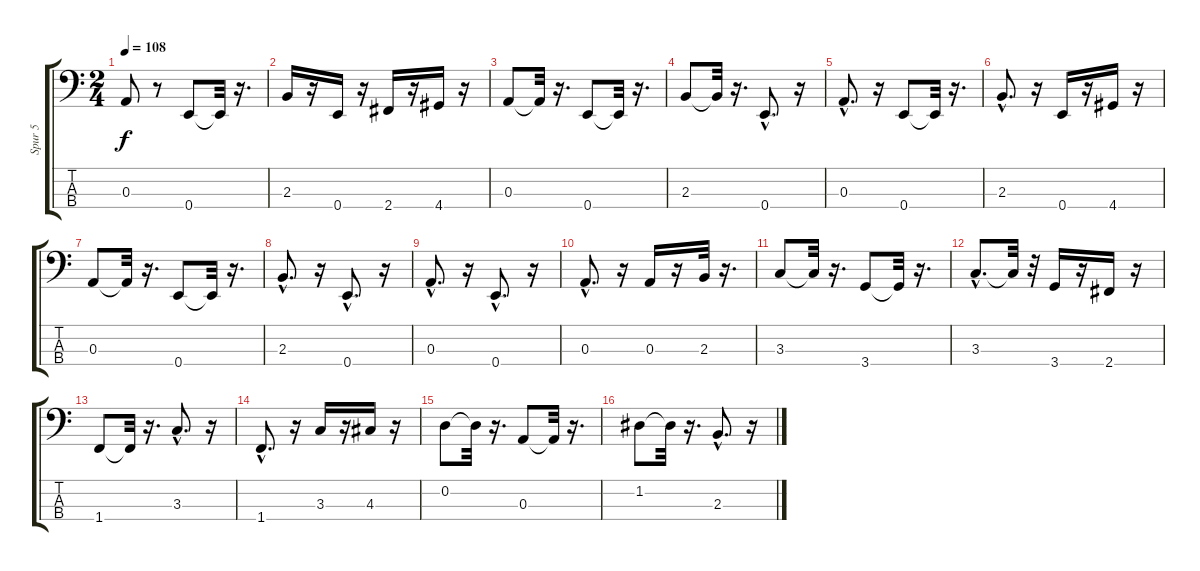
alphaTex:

\track ("Spur 5" "Spur 5") {instrument electricbassfinger}
\staff {score tabs}
\tuning (G2 D2 A1 E1) {hide}
\ts (2 4)
\tempo 108
\clef f4
\ks c
0.3.8{dy f} r.8 0.4.8 0.4{t}.32 r.16{d} |
2.3.16 r.16 0.4.16 r.16 2.4.16 r.16 4.4.16 r.16 |
0.3.8 0.3{t}.32 r.16{d} 0.4.8 0.4{t}.32 r.16{d} |
2.3.8 2.3{t}.32 r.16{d} 0.4{hac}.8{d} r.16 |
0.3{hac}.8{d} r.16 0.4.8 0.4{t}.32 r.16{d} |
2.3{hac}.8{d} r.16 0.4.16 r.16 4.4.16 r.16 |
0.3.8 0.3{t}.32 r.16{d} 0.4.8 0.4{t}.32 r.16{d} |
2.3{hac}.8{d} r.16 0.4{hac}.8{d} r.16 |
0.3{hac}.8{d} r.16 0.4{hac}.8{d} r.16 |
0.3{hac}.8{d} r.16 0.3.16 r.16 2.3.32 r.16{d} |
3.3.8 3.3{t}.32 r.16{d} 3.4.8 3.4{t}.32 r.16{d} |
3.3{hac}.8{d} 3.3{t}.32 r.32 3.4.16 r.16 2.4.16 r.16 |
1.4.8 1.4{t}.32 r.16{d} 3.3{hac}.8{d} r.16 |
1.4{hac}.8{d} r.16 3.3.16 r.16 4.3.16 r.16 |
0.2.8 0.2{t}.32 r.16{d} 0.3.8 0.3{t}.32 r.16{d} |
1.2.8 1.2{t}.32 r.16{d} 2.3{hac}.8{d} r.16
